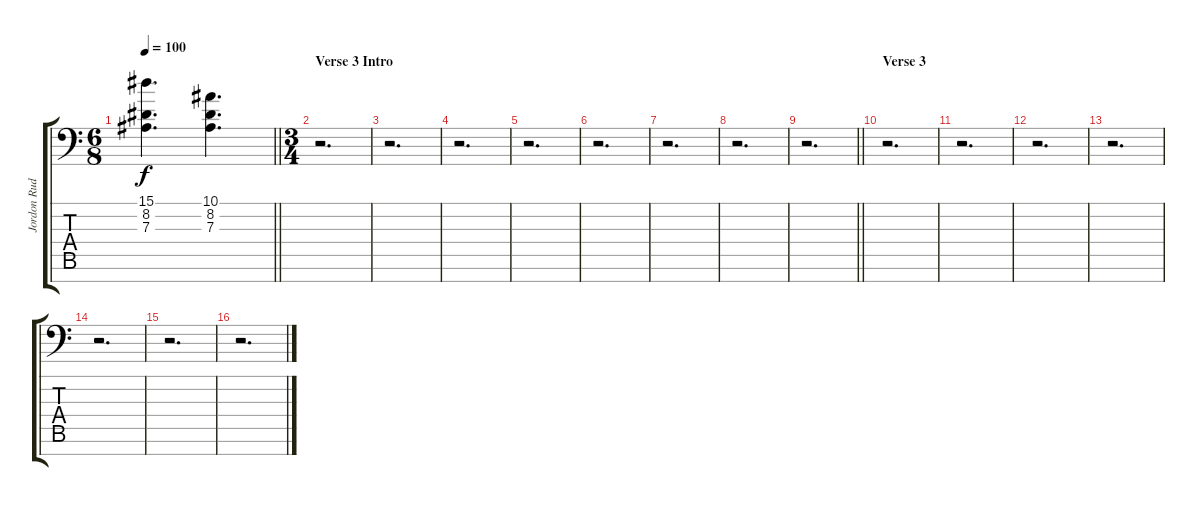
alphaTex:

\track ("Jordon Rudess" "Jordon Rud") {instrument synthstrings1}
\staff {score tabs}
\tuning (C4 G3 Eb3 Bb2 F2 C2 G1) {hide}
\ts (6 8)
\tempo 100
\clef f4
\barLineRight lightlight
\ks c
(15.1 8.2 7.3).4{d dy f} (10.1 8.2 7.3).4{d} |
\ts (3 4)
\section ("" "Verse 3 Intro")
r.2{d} |
r.2{d} |
r.2{d} |
r.2{d} |
r.2{d} |
r.2{d} |
r.2{d} |
\barLineRight lightlight
r.2{d} |
\section ("" "Verse 3")
r.2{d} |
r.2{d} |
r.2{d} |
r.2{d} |
r.2{d} |
r.2{d} |
r.2{d}
